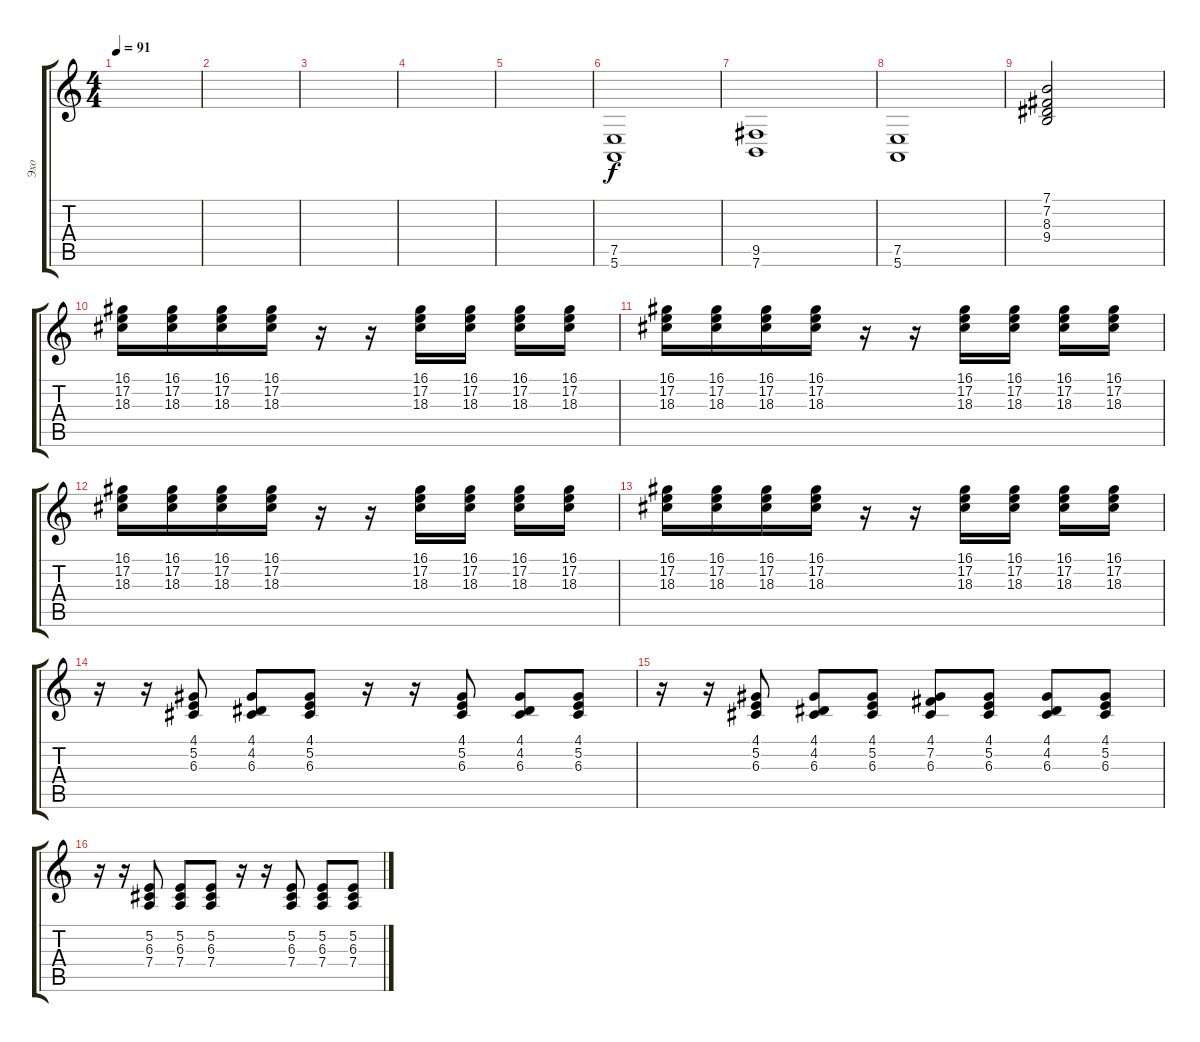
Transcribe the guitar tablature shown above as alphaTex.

\track ("Эхо" "Эхо") {instrument stringensemble1}
\staff {score tabs}
\tuning (E4 B3 G3 D3 A2 E2) {hide}
\ts (4 4)
\tempo 91
\clef g2
\ks c
|
|
|
|
|
(7.5 5.6).1 |
(9.5 7.6).1 |
(7.5 5.6).1 |
(7.1 7.2 8.3 9.4).2 |
(16.1 17.2 18.3).16 (16.1 17.2 18.3).16 (16.1 17.2 18.3).16 (16.1 17.2 18.3).16 r.16 r.16 (16.1 17.2 18.3).16 (16.1 17.2 18.3).16 (16.1 17.2 18.3).16 (16.1 17.2 18.3).16 |
(16.1 17.2 18.3).16 (16.1 17.2 18.3).16 (16.1 17.2 18.3).16 (16.1 17.2 18.3).16 r.16 r.16 (16.1 17.2 18.3).16 (16.1 17.2 18.3).16 (16.1 17.2 18.3).16 (16.1 17.2 18.3).16 |
(16.1 17.2 18.3).16 (16.1 17.2 18.3).16 (16.1 17.2 18.3).16 (16.1 17.2 18.3).16 r.16 r.16 (16.1 17.2 18.3).16 (16.1 17.2 18.3).16 (16.1 17.2 18.3).16 (16.1 17.2 18.3).16 |
(16.1 17.2 18.3).16 (16.1 17.2 18.3).16 (16.1 17.2 18.3).16 (16.1 17.2 18.3).16 r.16 r.16 (16.1 17.2 18.3).16 (16.1 17.2 18.3).16 (16.1 17.2 18.3).16 (16.1 17.2 18.3).16 |
r.16 r.16 (4.1 5.2 6.3).8 (4.1 4.2 6.3).8 (4.1 5.2 6.3).8 r.16 r.16 (4.1 5.2 6.3).8 (4.1 4.2 6.3).8 (4.1 5.2 6.3).8 |
r.16 r.16 (4.1 5.2 6.3).8 (4.1 4.2 6.3).8 (4.1 5.2 6.3).8 (4.1 7.2 6.3).8 (4.1 5.2 6.3).8 (4.1 4.2 6.3).8 (4.1 5.2 6.3).8 |
r.16 r.16 (5.2 6.3 7.4).8 (5.2 6.3 7.4).8 (5.2 6.3 7.4).8 r.16 r.16 (5.2 6.3 7.4).8 (5.2 6.3 7.4).8 (5.2 6.3 7.4).8
